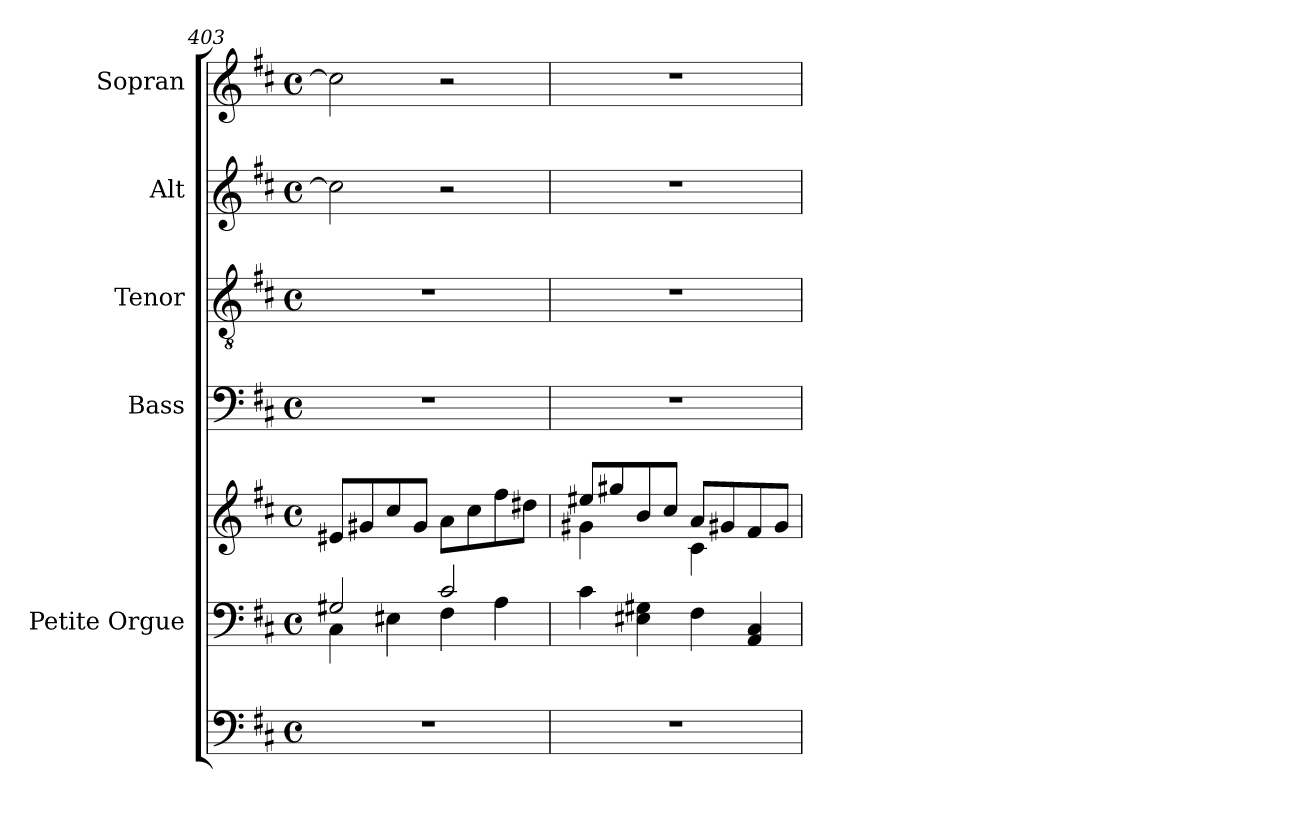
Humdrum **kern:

**kern	**kern	**kern	**kern	**kern	**kern	**kern
*part6	*part5	*part5	*part4	*part3	*part2	*part1
*staff7	*staff6	*staff5	*staff4	*staff3	*staff2	*staff1
*	*I"Petite Orgue	*	*I"Bass	*I"Tenor	*I"Alt	*I"Sopran
*	*I'Org. 1	*	*I'B.	*I'T.	*I'A.	*I'S.
*clefF4	*clefF4	*clefG2	*clefF4	*clefGv2	*clefG2	*clefG2
*k[f#c#]	*k[f#c#]	*k[f#c#]	*k[f#c#]	*k[f#c#]	*k[f#c#]	*k[f#c#]
*D:	*D:	*D:	*D:	*D:	*D:	*D:
*M4/4	*M4/4	*M4/4	*M4/4	*M4/4	*M4/4	*M4/4
*met(c)	*met(c)	*met(c)	*met(c)	*met(c)	*met(c)	*met(c)
=403	=403	=403	=403	=403	=403	=403
*	*^	*	*	*	*	*
1r	2G#X/	4C#\	8e#X/L	1r	1r	2cc#\]	2cc#\]
.	.	.	8g#X/	.	.	.	.
.	.	4E#X\	8cc#/	.	.	.	.
.	.	.	8g#/J	.	.	.	.
.	2c#/	4F#\	8a\L	.	.	2r	2r
.	.	.	8cc#\	.	.	.	.
.	.	4A\	8ff#\	.	.	.	.
.	.	.	8dd#X\J	.	.	.	.
*	*v	*v	*	*	*	*	*
=404	=404	=404	=404	=404	=404	=404
*	*	*^	*	*	*	*
1r	4c#\	8ee#X/L	4g#X\	1r	1r	1r	1r
.	.	8gg#X/	.	.	.	.	.
.	4E#X\ 4G#X\	8b/	4ryy	.	.	.	.
.	.	8cc#/J	.	.	.	.	.
.	4F#\	8a/L	4c#\	.	.	.	.
.	.	8g#X/	.	.	.	.	.
.	4AA/ 4C#/	8f#/	4ryy	.	.	.	.
.	.	8g#/J	.	.	.	.	.
*	*	*v	*v	*	*	*	*
=	=	=	=	=	=	=
*-	*-	*-	*-	*-	*-	*-
